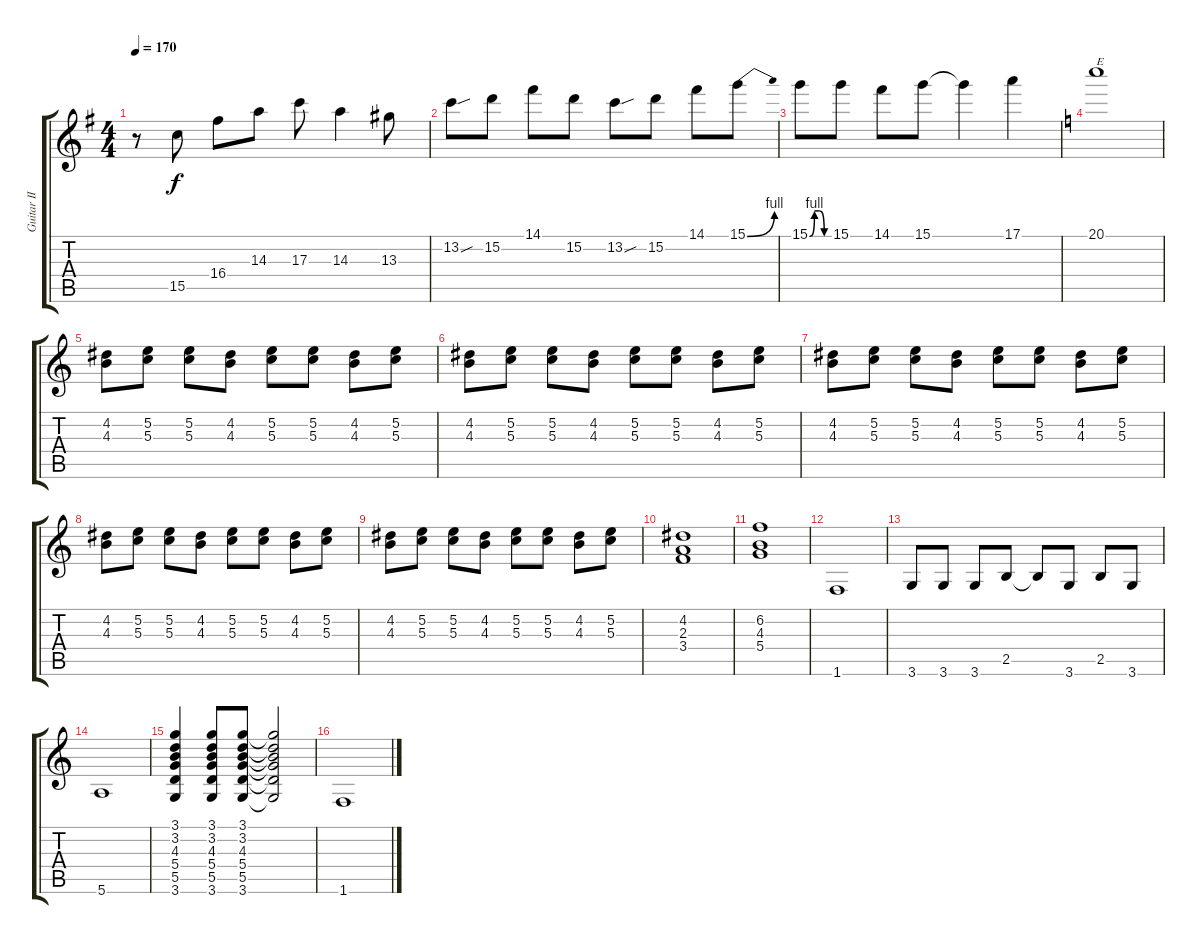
\track ("Guitar II" "Guitar II") {instrument distortionguitar}
\staff {score tabs}
\tuning (E4 B3 G3 D3 A2 E2) {hide}
\ts (4 4)
\tempo 170
\clef g2
\ks g
r.8{dy f} 15.5.8 16.4.8 14.3.8 17.3.8 14.3.4 13.3.8 |
13.2{sou}.8 15.2.8 14.1.8 15.2.8 13.2{sou}.8 15.2.8 14.1.8 15.1{be (bend 0 0 60 4)}.8 |
15.1{be (custom 0 0 15 4 30 4 45 0 60 0)}.8 15.1.8 14.1.8 15.1.8 15.1{t}.4 17.1.4 |
\ks c
20.1.1{txt "E"} |
(4.2 4.3).8{volume 10} (5.2 5.3).8 (5.2 5.3).8 (4.2 4.3).8 (5.2 5.3).8 (5.2 5.3).8 (4.2 4.3).8 (5.2 5.3).8 |
(4.2 4.3).8 (5.2 5.3).8 (5.2 5.3).8 (4.2 4.3).8 (5.2 5.3).8 (5.2 5.3).8 (4.2 4.3).8 (5.2 5.3).8 |
(4.2 4.3).8 (5.2 5.3).8 (5.2 5.3).8 (4.2 4.3).8 (5.2 5.3).8 (5.2 5.3).8 (4.2 4.3).8 (5.2 5.3).8 |
(4.2 4.3).8 (5.2 5.3).8 (5.2 5.3).8 (4.2 4.3).8 (5.2 5.3).8 (5.2 5.3).8 (4.2 4.3).8 (5.2 5.3).8 |
(4.2 4.3).8 (5.2 5.3).8 (5.2 5.3).8 (4.2 4.3).8 (5.2 5.3).8 (5.2 5.3).8 (4.2 4.3).8 (5.2 5.3).8 |
(4.2 2.3 3.4).1 |
(6.2 4.3 5.4).1 |
1.6.1 |
3.6.8 3.6.8 3.6.8 2.5.8 2.5{t}.8 3.6.8 2.5.8 3.6.8 |
5.6.1 |
(3.1 3.2 4.3 5.4 5.5 3.6).4 (3.1 3.2 4.3 5.4 5.5 3.6).8 (3.1 3.2 4.3 5.4 5.5 3.6).8 (3.1{t} 3.2{t} 4.3{t} 5.4{t} 5.5{t} 3.6{t}).2 |
1.6.1
